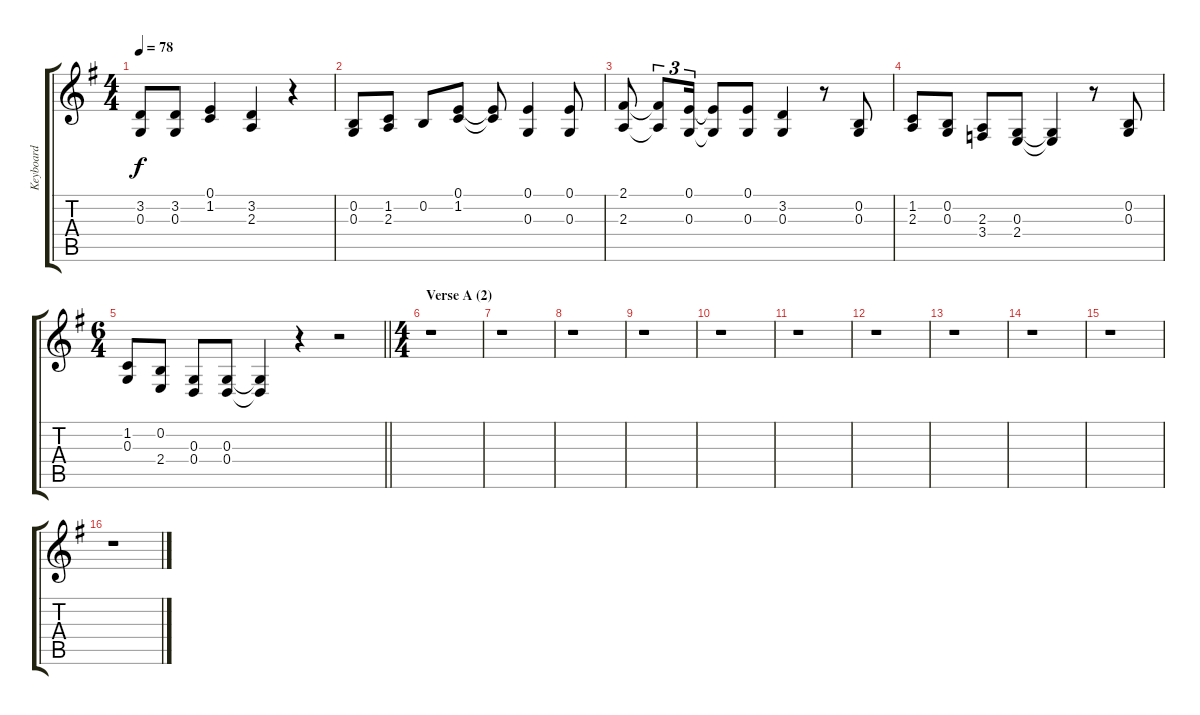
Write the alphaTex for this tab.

\track ("Keyboard" "Keyboard") {instrument brasssection}
\staff {score tabs}
\tuning (E4 B3 G3 D3 A2 E2) {hide}
\ts (4 4)
\tempo 78
\clef g2
\ks g
(3.2{t} 0.3{t}).8{dy f} (3.2 0.3).8 (0.1 1.2).4 (3.2 2.3).4 r.4 |
(0.2 0.3).8 (1.2 2.3).8 0.2.8 (0.1 1.2).8 (0.1{t} 1.2{t}).8 (0.1 0.3).4 (0.1 0.3).8 |
(2.1 2.3).8 (2.1{t} 2.3{t}).8{tu (3 2)} (0.1 0.3).16{tu (3 2)} (0.1{t} 0.3{t}).8 (0.1 0.3).8 (3.2 0.3).4 r.8 (0.2 0.3).8 |
(1.2 2.3).8 (0.2 0.3).8 (2.3 3.4).8 (0.3 2.4).8 (0.3{t} 2.4{t}).4 r.8 (0.2 0.3).8 |
\ts (6 4)
\barLineRight lightlight
(1.2 0.3).8 (0.2 2.4).8 (0.3 0.4).8 (0.3 0.4).8 (0.3{t} 0.4{t}).4 r.4 r.2 |
\ts (4 4)
\section ("" "Verse A (2)")
r.1 |
r.1 |
r.1 |
r.1 |
r.1 |
r.1 |
r.1 |
r.1 |
r.1 |
r.1 |
r.1
